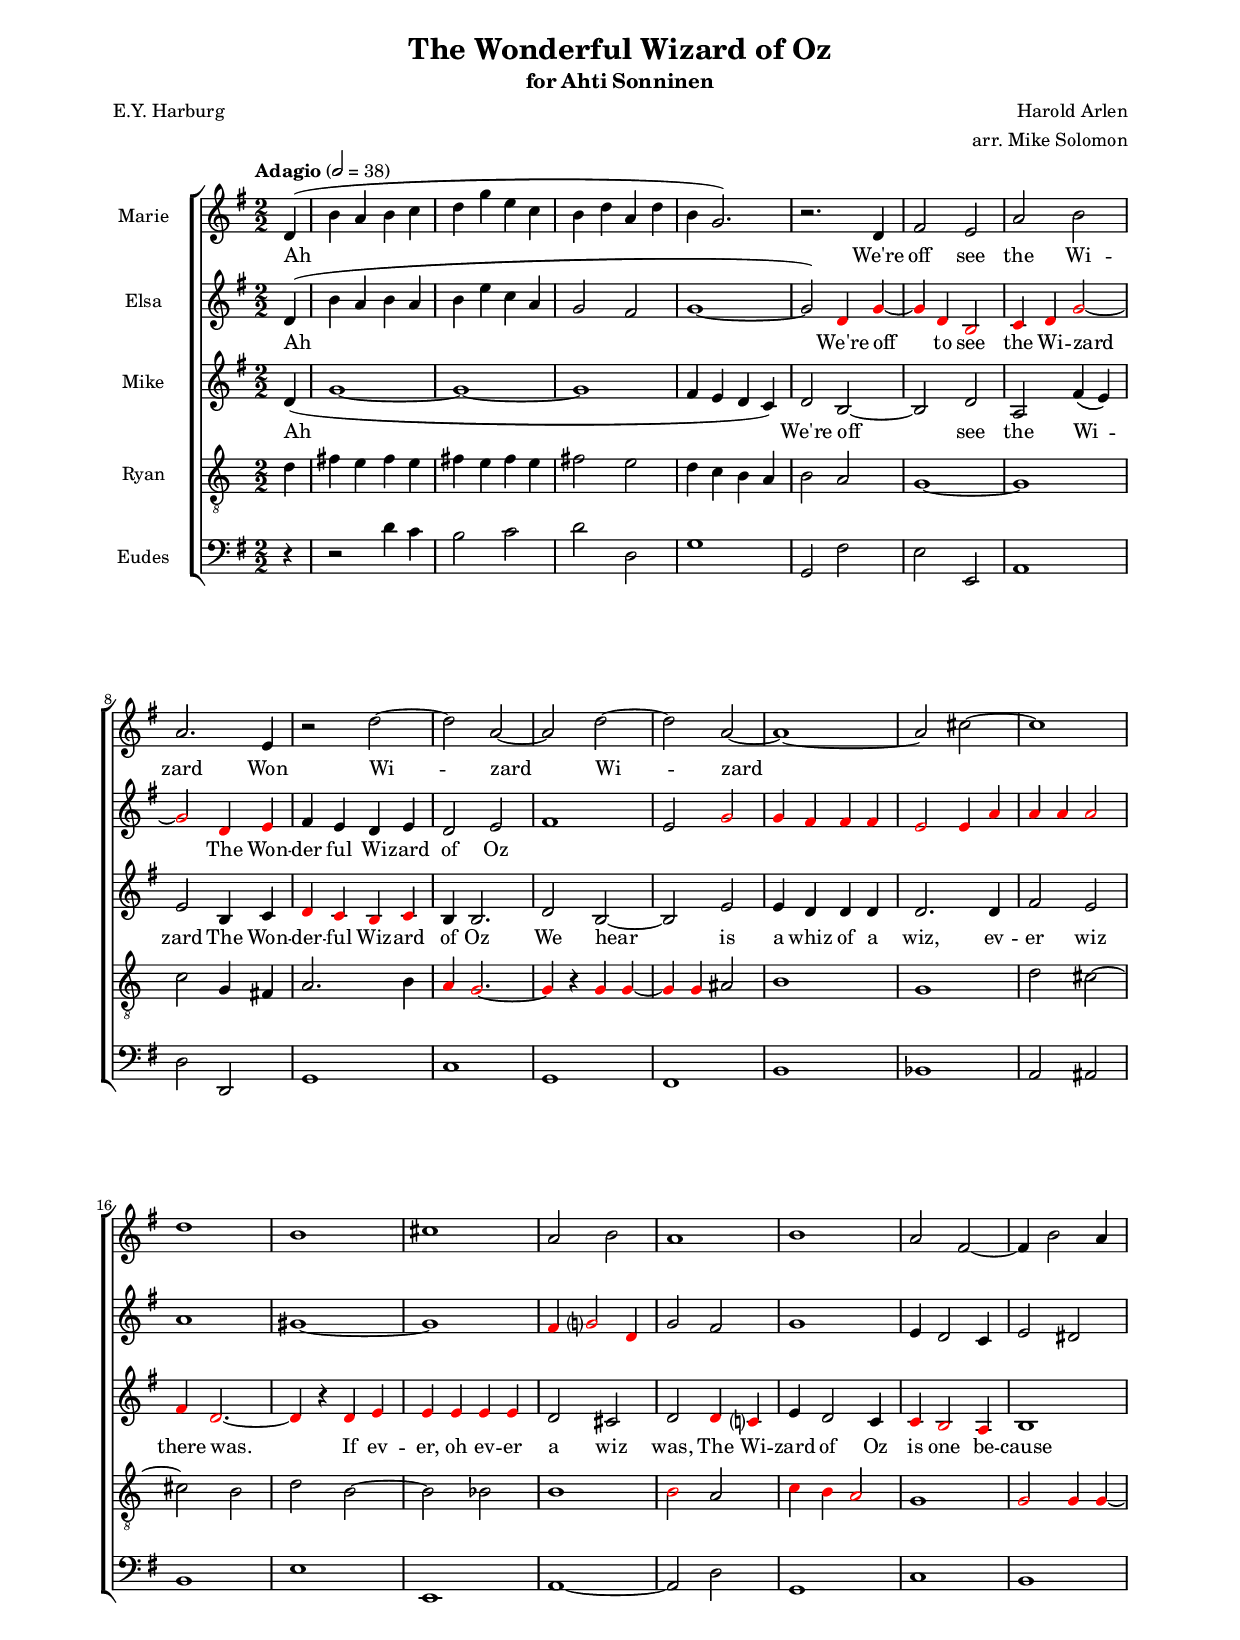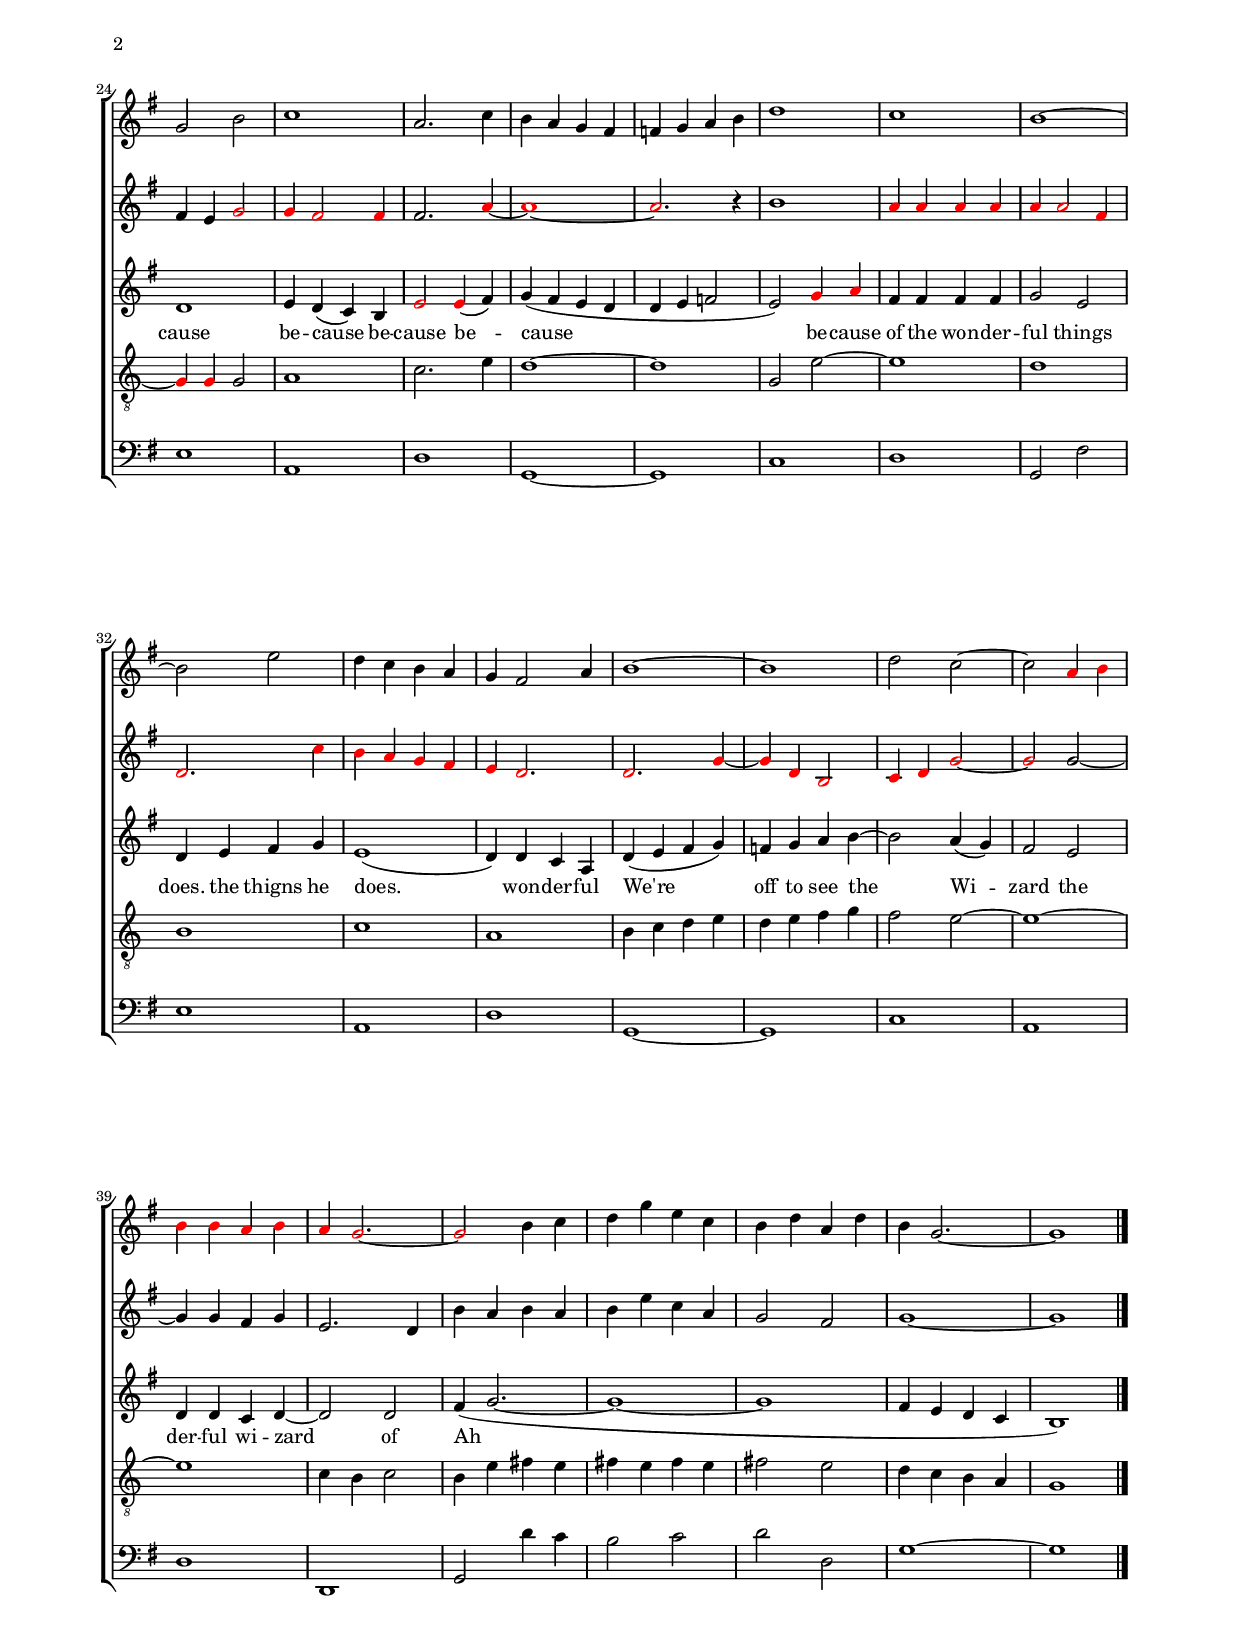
\version "2.17.0"
\include "defs-devel.ly"
%{
  We're off to see the Wi -- zard.
  The Won -- der -- ful Wi -- zard of Oz.
  We hear he is a whiz of a wiz,
  If ev -- er a wiz there was.
  If ev -- er, oh ev -- er a wiz there was,
  The Wi -- zard of Oz is one be -- cause
  be -- cause be -- cause be -- cause be -- cause be -- cause
  be -- cause of the won -- der -- ful things he does.
  Won -- der -- ful things that he does.
  We're off to see the Wi -- zard.
  The Won -- der -- ful Wi -- zard of Oz.  

%}
\paper {
  footnote-separator-markup = \markup { \column { " "\override #`(span-factor . 1/5) { \draw-hline } }}
  footnote-padding = 5\mm
  top-system-spacing = #'((basic-distance . 1) (minimum-distance . 0) (padding . 1) (stretchability . 40))
  bottom-system-spacing = #'((basic-distance . 1) (minimum-distance . 0) (padding . 1) (stretchability . 50))
  ragged-right = ##f
  left-margin = 0.75\in
  right-margin = 0.75\in
  top-margin = 0.5\in
  bottom-margin = 0.6\in
  ragged-last-bottom = ##f
  %max-systems-per-page = #2
}

#(ly:set-option 'point-and-click #f)

MyRed = \Red
MyBlack = \Black
myred = \once \override NoteHead.color = #red
myblack = \revert NoteHead.color
%MyRed = \revert NoteHead.color
%MyBlack = \revert NoteHead.color
%myred = \revert NoteHead.color
%myblack = \revert NoteHead.color

\header {
  title = "The Wonderful Wizard of Oz" %(1)"
  subtitle = \markup { for Ahti Sonninen }
  composer = "Harold Arlen"
  poet = "E.Y. Harburg"
  arranger = "arr. Mike Solomon"
}

nothing = {}

marks = {
  \time 2/2
  \tempo "Adagio" 2=38
  \partial 4
  s4 |
  \repeat unfold 45 { s1 | } \bar "|."
}

prefatoryMatter = {
  \key g \major
  #(set-accidental-style 'modern-cautionary)
}

soprano = \relative c' { \autoBeamOff
  \prefatoryMatter
  d4 ( |
  b'4 a b c |
  d g e c |
  b d a d |
  b g2. ) |
  r2. d4 |
  fis2 e |
  a b |
  a2. e4 |
  r2 d' ~ |
  d a ~ |
  a d ~ |
  d a ~ |
  a1 ~ |
  a2 cis ~ |
  cis1 |
  d1 |
  b |
  cis |
  a2 b |
  a1 |
  b |
  a2 fis ~ |
  fis4 b2 a4 |
  g2 b |
  c1 |
  a2. c4 |
  b a g fis |
  f g a b |
  d1 
  c
  b ~ |
  b2 e |
  d4 c b a |
  g fis2 a4 |
  b1 ~ |
  b |
  d2 c ~ |
  c \Red a4 b |
  b b a b |
  a g2. ~ |
  g2 \Black b4 c |
  d g e c |
  b d a d |
  b g2. ~ |
  g1 |
}

sopranoWords = \lyricmode {
  Ah
  We're off see
  the Wi -- zard
  Won
  Wi -- zard
  Wi -- zard
}

mezzo = \relative c' { \autoBeamOff
  \prefatoryMatter
  d4 ( |
  b'4 a b a |
  b e c a |
  g2 fis |
  g1 ~ |
  g2 ) \Red d4 g ~ |
  g d b2 |
  c4 d g2 ~ |
  g d4 e |
  \Black fis e d e |
  d2 e |
  fis1 |
  e2 \Red g |
  g4 fis fis fis |
  e2 e4 a |
  a a a2 |
  \Black a1 |
  gis1 ~ |
  gis |
  \Red fis4 g2 d4 |
  \Black g2 fis |
  g1 |
  e4 d2 c4 |
  e2 dis |
  fis4 e \Red g2 |
  g4 fis2 fis4 |
  \Black fis2. \Red a4 ~ |
  a1 ~ |
  a2. r4 |
  \Black b1 |
  \Red a4 a a a |
  a a2 fis4 |
  d2. c'4 |
  b a g fis |
  e d2. |
  d2. g4 ~ |
  g d4 b2 |
  c4 d g2 ~
  g2 \Black g2 ~ |
  g4 g fis g |
  e2. d4 |
  b'4 a b a |
  b e c a |
  g2 fis |
  g1 ~ |
  g1 |
}

mezzoWords = \lyricmode {
  Ah
  We're off to see the Wi -- zard
  The Won -- der ful Wi -- zard of Oz
}

alto = \relative c' { \autoBeamOff
  \prefatoryMatter
  d4 ( |
  g1 ~ |
  g1 ~ |
  g  |
  fis4 e d c ) |
  d2 b ~ |
  b d2 |
  a2 fis'4 ( e ) |
  e2 b4 c |
  \Red d c b c |
  \Black b4 b2. |
  d2 b ~ |
  b e |
  e4 d d d |
  d2. d4 |
  fis2 e |
  \Red fis4 d2. ~ |
  d4 r d e |
  e e e e |
  \Black d2 cis |
  d \Red d4 c |
  \Black e4 d2 c4 |
  \Red c4 b2 a4 |
  \Black b1 |
  d |
  e4 d ( c ) b |
  \Red e2 e4 ( \Black fis4 ) |
  g4 ( fis e d |
  d e f2 |
  e2 ) \Red g4 a |
  \Black fis4 fis fis fis |
  g2 e |
  d4 e fis g |
  e1 ( |
  d4 ) d c a |
  d ( e fis g ) |
  f g a b ~ |
  b2 a4 ( g ) |
  fis2 e |
  d4 d c d ~ |
  d2 d |
  fis4 ( g2. ~ |
  g1 ~ | 
  g1 |
  fis4 e d c |
  b1 ) |
}

altoWords = \lyricmode {
  Ah
  We're off see
  the
  Wi -- zard
  The Won -- der -- ful Wiz -- ard
  of Oz
  We hear
  is a whiz of a wiz,
  ev -- er wiz there was.
  If ev -- er, oh ev -- er a wiz was,
  The Wi -- zard of Oz is one be -- cause
  cause
  be -- cause be -- cause be -- cause
  be -- cause of the won -- der -- ful things does.
  the thigns he does.
  won -- der -- ful
  We're off to see the
  Wi -- zard the
  der -- ful wi -- zard of
  Ah
}

tenor = \relative c' {
  \autoBeamOff
  \clef "treble_8"
  d4 |
  fis e fis e |
  fis e fis e |
  fis2 e |
  d4 c b a |
  b2 a |
  g1 ~ |
  g |
  c2 g4 fis |
  a2. b4 |
  \Red a4 g2.~ |
  g4 r g g ~ |
  g g \Black ais2 |
  b1 |
  g |
  d'2 cis ~ |
  cis b |
  d b ~ |
  b bes |
  b1 |
  \rred b2 a |
  \Red c4 b a2 |
  \Black g1 |
  \Red g2 g4 g ~ |
  g g \Black g2 |
  a1 |
  c2. e4 |
  d1 ~ |
  d |
  g,2 e' ~ |
  e1 |
  d |
  b |
  c |
  a |
  b4 c d e |
  d e f g |
  f2 e ~ |
  e1 ~ |
  e1 |
  c4 b c2 |
  b4 e fis e |
  fis e fis e |
  fis2 e |
  d4 c b a |
  g1 |
}

tenorWords = \lyricmode {
}

bass = \relative c' { \autoBeamOff
  \prefatoryMatter
  \clef bass
  r4 |
  r2 d4 c |
  b2 c |
  d d, |
  g1 |
  g,2 fis' |
  e e, |
  a1 |
  d2 d, |
  g1 |
  c |
  g |
  fis |
  b1 |
  bes |
  a2 ais |
  b1 |
  e |
  e, |
  a ~ |
  a2 d |
  g,1 |
  c |
  b |
  e |
  a, |
  d |
  g, ~ |
  g |
  c |
  d |
  g,2 fis' |
  e1 |
  a, |
  d |
  g, ~ |
  g |
  c |
  a |
  d |
  d, |
  g2 d''4 c |
  b2 c |
  d d, |
  g1 ~ |
  g1 |
}

bassWords = \lyricmode {
}

%%% SCORE
#(set-global-staff-size 16)

\score {
  \new ChoirStaff <<
    \new Staff \with { instrumentName = #"Marie" %shortInstrumentName = #"M."
} <<
      \new Voice = "soprano" { << { \numericTimeSignature
        \soprano
      } {
        \marks
      } {
        \nothing
      }>> }
      \new Lyrics \lyricsto "soprano" {
        \sopranoWords
      }
    >>
    \new Staff \with { instrumentName = #"Elsa" %shortInstrumentName = #"E."
} <<
      \new Voice = "mezzo" { << { \numericTimeSignature
        \mezzo
      } {
        \nothing
      } >> }
      \new Lyrics \lyricsto "mezzo" {
        \mezzoWords
      }
    >>
    \new Staff \with { instrumentName = #"Mike" %shortInstrumentName = #"Mk."
} <<
      \new Voice = "alto" { << { \numericTimeSignature
        \alto
      } {
        \nothing
      } >> }
      \new Lyrics \lyricsto "alto" {
        \altoWords
      }
    >>
    \new Staff \with { instrumentName = #"Ryan" %shortInstrumentName = #"R."
} <<
      \new Voice = "tenor" { << { \numericTimeSignature
        \tenor
      } {
        \nothing
      } >> }
      \new Lyrics \lyricsto "tenor" {
        \tenorWords
      }
    >>
    \new Staff \with { instrumentName = #"Eudes" %shortInstrumentName = #"P." %\markup { \concat { E \super u . } }
} <<
      \new Voice = "bass" { << { \numericTimeSignature
        \bass
      } {
        \nothing
      } >> }
      \new Lyrics \lyricsto "bass" {
        \bassWords
      }
    >>
  >>
  \layout {
    \context {
      \Voice
      \override TextScript #'layer = #6
      \override NoteHead #'layer = #7
      \override Glissando #'breakable = ##t
      \override TupletNumber #'breakable = ##t
      \override TupletBracket #'breakable = ##t
      \remove "Forbid_line_break_engraver"
    }
    \context {
      \Staff
      \consists "Metronome_mark_engraver"
      \override TimeSignature #'style = #'numbered
      \override StaffSymbol #'layer = #4
      \override TimeSignature #'layer = #3
      \override TimeSignature #'whiteout = ##t
    }
    \context {
      \Lyrics
      %\override LyricText #'whiteout = ##t
      \override LyricText #'layer = #6
    }
    \context {
      \Score
      \remove "Metronome_mark_engraver"
      \override NonMusicalPaperColumn #'allow-loose-spacing = ##f
    }
  }
}

%{
%%% piano redux
#(set-global-staff-size 20)

\score {
  \new PianoStaff <<
    \new Staff <<
      \new Voice = "1" { \voiceOne << \soprano \marks >> }
      \new Voice = "2" { \voiceTwo \mezzo }
      \new Voice = "3" { \voiceThree \alto }
    >>
    \new Staff <<
      \new Voice = "4" { \voiceOne \tenor }
      \new Voice = "5" { \voiceTwo \bass }
    >>
  >>
  \layout {
    \context {
      \Voice
      \override TextScript #'layer = #6
      \override NoteHead #'layer = #7
      \override Glissando #'breakable = ##t
      \override TupletNumber #'breakable = ##t
      \override TupletBracket #'breakable = ##t
      \remove "Forbid_line_break_engraver"
    }
    \context {
      \Staff
      \consists "Metronome_mark_engraver"
      \override TimeSignature #'style = #'numbered
      \override StaffSymbol #'layer = #4
      \override TimeSignature #'layer = #3
      \override TimeSignature #'whiteout = ##t
    }
    \context {
      \Lyrics
      %\override LyricText #'whiteout = ##t
      \override LyricText #'layer = #6
    }
    \context {
      \Score
      \remove "Metronome_mark_engraver"
      \override NonMusicalPaperColumn #'allow-loose-spacing = ##f
    }
  }
}
%}
%%% MIDI

\score {
  \new ChoirStaff <<
    \new Staff \with { instrumentName = #"Marie" %shortInstrumentName = #"M."
} <<
      \new Voice = "soprano" { << { \numericTimeSignature
        \soprano
      } {
        \marks
      } >> }
      \new Lyrics \lyricsto "soprano" {
        \sopranoWords
      }
    >>
    \new Staff \with { instrumentName = #"Elsa" %shortInstrumentName = #"E."
} <<
      \new Voice = "mezzo" { \numericTimeSignature
        \mezzo
      }
      \new Lyrics \lyricsto "mezzo" {
        \mezzoWords
      }
    >>
    \new Staff \with { instrumentName = #"Mike" %shortInstrumentName = #"Mk."
} <<
      \new Voice = "alto" { \numericTimeSignature
        \alto
      }
      \new Lyrics \lyricsto "alto" {
        \altoWords
      }
    >>
    \new Staff \with { instrumentName = #"Ryan" %shortInstrumentName = #"R."
} <<
      \new Voice = "tenor" { \numericTimeSignature
        \tenor
      }
      \new Lyrics \lyricsto "tenor" {
        \tenorWords
      }
    >>
    \new Staff \with { instrumentName = #"Eudes" %shortInstrumentName = #"P." %\markup { \concat { E \super u . } }
} <<
      \new Voice = "bass" { \numericTimeSignature
        \bass
      }
      \new Lyrics \lyricsto "bass" {
        \bassWords
      }
    >>
  >>
  \midi {}
}
